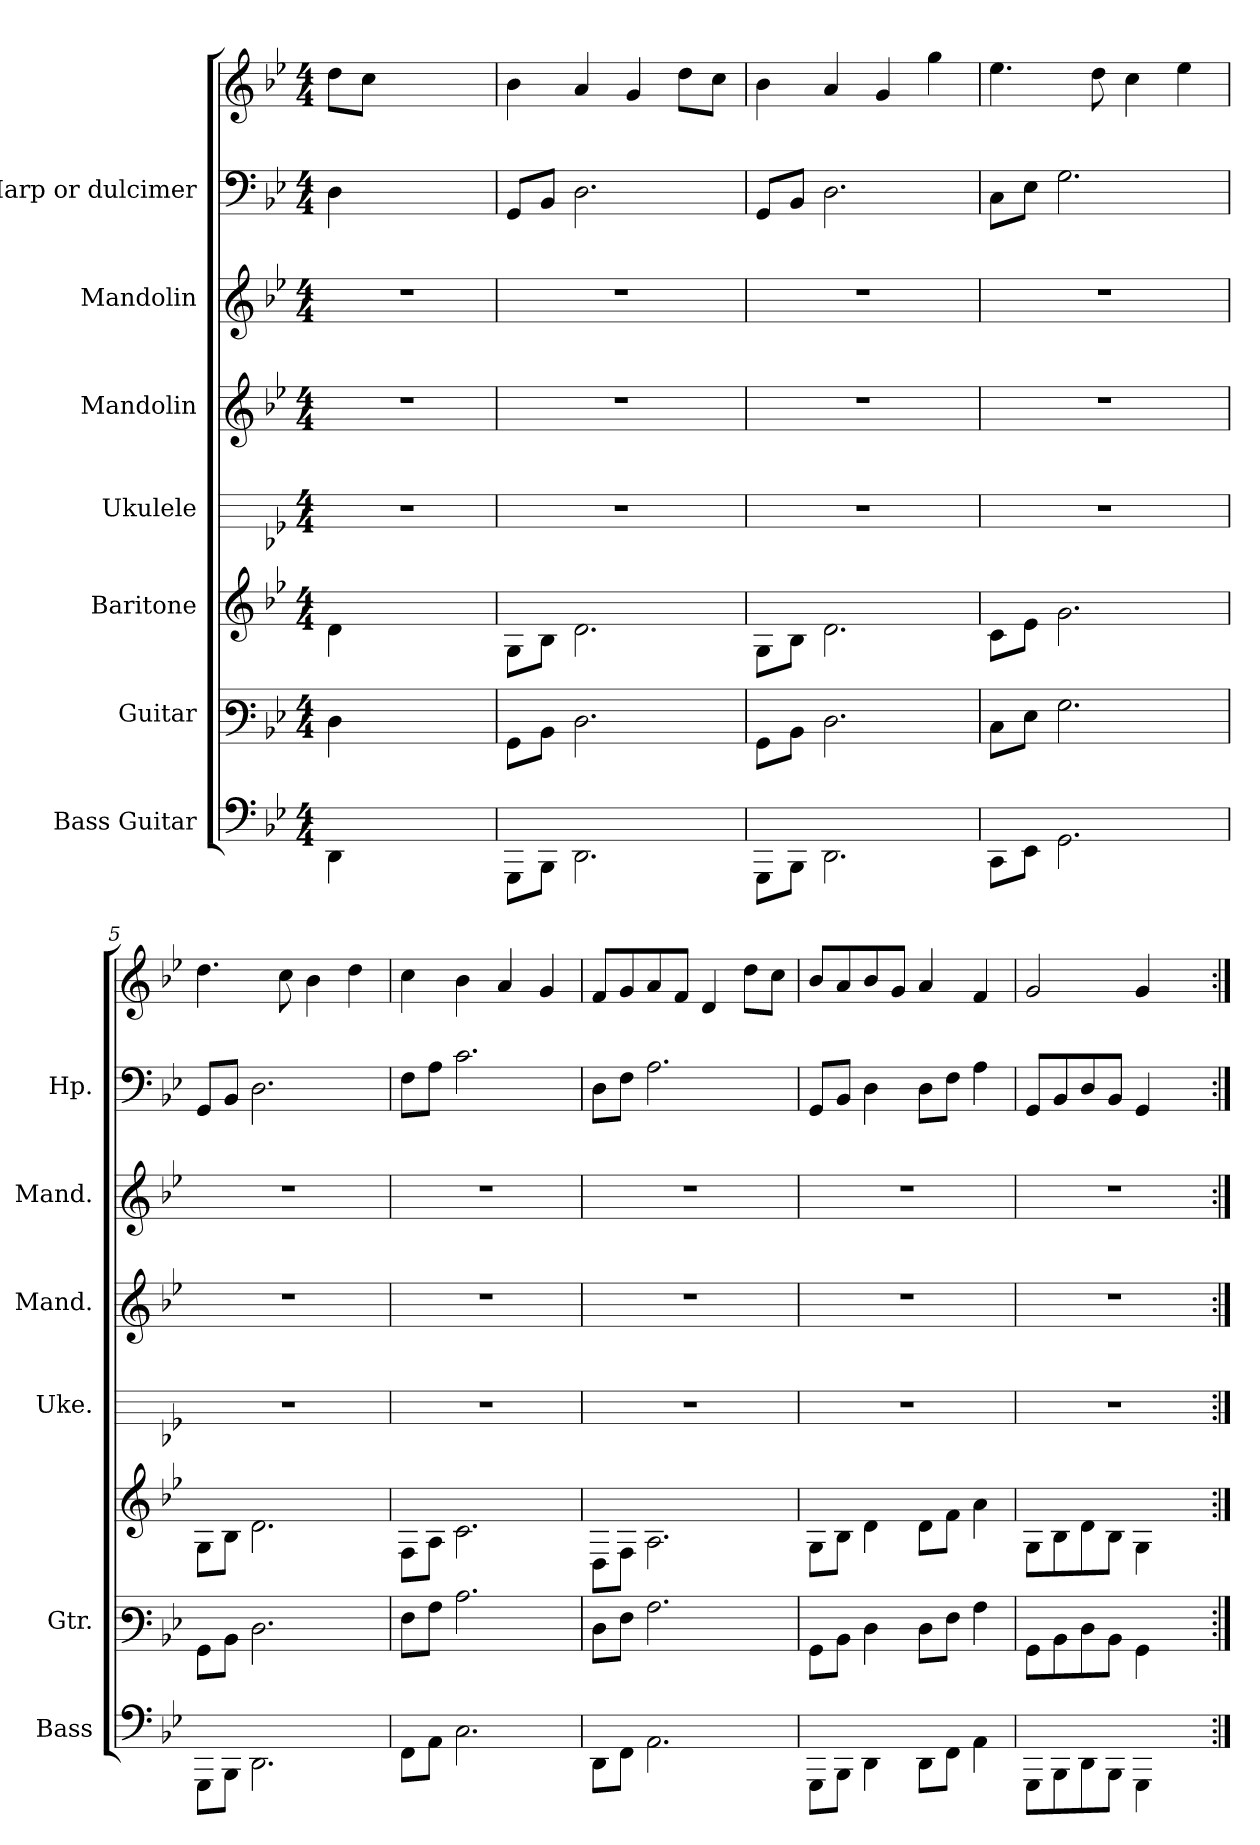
**kern	**kern	**kern	**kern	**kern	**kern	**kern	**kern
*part7	*part6	*part5	*part4	*part3	*part2	*part1	*part1
*staff8	*staff7	*staff6	*staff5	*staff4	*staff3	*staff2	*staff1
*I"Bass Guitar	*I"Guitar	*I"Baritone	*I"Ukulele	*I"Mandolin	*I"Mandolin	*I"Harp or dulcimer	*
*I'Bass	*I'Gtr.	*	*I'Uke.	*I'Mand.	*I'Mand.	*I'Hp.	*
*stria4	*stria6	*stria4	*stria4	*	*	*	*
*	*	*	*	*clefG2	*clefG2	*clefF4	*clefG2
*k[b-e-]	*k[b-e-]	*k[b-e-]	*k[b-e-]	*k[b-e-]	*k[b-e-]	*k[b-e-]	*k[b-e-]
*g:	*g:	*g:	*g:	*g:	*g:	*g:	*g:
*M4/4	*M4/4	*M4/4	*M4/4	*M4/4	*M4/4	*M4/4	*M4/4
*MM120	*MM120	*MM120	*MM120	*MM120	*MM120	*MM120	*MM120
=1	=1	=1	=1	=1	=1	=1	=1
4DD\	4D\	4d\	1r	1r	1r	4D\	8dd\L
.	.	.	.	.	.	.	8cc\J
2.ryy	2.ryy	2.ryy	.	.	.	2.ryy	2.ryy
=2	=2	=2	=2	=2	=2	=2	=2
8GGG\L	8GG\L	8G\L	1r	1r	1r	8GG/L	4b-\
8BBB-\J	8BB-\J	8B-\J	.	.	.	8BB-/J	.
2.DD\	2.D\	2.d\	.	.	.	2.D\	4a/
.	.	.	.	.	.	.	4g/
.	.	.	.	.	.	.	8dd\L
.	.	.	.	.	.	.	8cc\J
=3	=3	=3	=3	=3	=3	=3	=3
8GGG\L	8GG\L	8G\L	1r	1r	1r	8GG/L	4b-\
8BBB-\J	8BB-\J	8B-\J	.	.	.	8BB-/J	.
2.DD\	2.D\	2.d\	.	.	.	2.D\	4a/
.	.	.	.	.	.	.	4g/
.	.	.	.	.	.	.	4gg\
=4	=4	=4	=4	=4	=4	=4	=4
8CC\L	8C\L	8c\L	1r	1r	1r	8C\L	4.ee-\
8EE-\J	8E-\J	8e-\J	.	.	.	8E-\J	.
2.GG\	2.G\	2.g\	.	.	.	2.G\	.
.	.	.	.	.	.	.	8dd\
.	.	.	.	.	.	.	4cc\
.	.	.	.	.	.	.	4ee-\
=5	=5	=5	=5	=5	=5	=5	=5
8GGG\L	8GG\L	8G\L	1r	1r	1r	8GG/L	4.dd\
8BBB-\J	8BB-\J	8B-\J	.	.	.	8BB-/J	.
2.DD\	2.D\	2.d\	.	.	.	2.D\	.
.	.	.	.	.	.	.	8cc\
.	.	.	.	.	.	.	4b-\
.	.	.	.	.	.	.	4dd\
=6	=6	=6	=6	=6	=6	=6	=6
8FF\L	8F\L	8F\L	1r	1r	1r	8F\L	4cc\
8AA\J	8A\J	8A\J	.	.	.	8A\J	.
2.C\	2.c\	2.c\	.	.	.	2.c\	4b-\
.	.	.	.	.	.	.	4a/
.	.	.	.	.	.	.	4g/
!!LO:LB:g=z
=7	=7	=7	=7	=7	=7	=7	=7
8DD\L	8D\L	8D\L	1r	1r	1r	8D\L	8f/L
8FF\J	8F\J	8F\J	.	.	.	8F\J	8g/
2.AA\	2.A\	2.A\	.	.	.	2.A\	8a/
.	.	.	.	.	.	.	8f/J
.	.	.	.	.	.	.	4d/
.	.	.	.	.	.	.	8dd\L
.	.	.	.	.	.	.	8cc\J
!!LO:PB:g=z
=8	=8	=8	=8	=8	=8	=8	=8
8GGG\L	8GG\L	8G\L	1r	1r	1r	8GG/L	8b-/L
8BBB-\J	8BB-\J	8B-\J	.	.	.	8BB-/J	8a/
4DD\	4D\	4d\	.	.	.	4D\	8b-/
.	.	.	.	.	.	.	8g/J
8DD\L	8D\L	8d\L	.	.	.	8D\L	4a/
8FF\J	8F\J	8f\J	.	.	.	8F\J	.
4AA\	4A\	4a\	.	.	.	4A\	4f/
=9	=9	=9	=9	=9	=9	=9	=9
8GGG\L	8GG\L	8G\L	1r	1r	1r	8GG/L	2g/
8BBB-\	8BB-\	8B-\	.	.	.	8BB-/	.
8DD\	8D\	8d\	.	.	.	8D/	.
8BBB-\J	8BB-\J	8B-\J	.	.	.	8BB-/J	.
4GGG\	4GG\	4G\	.	.	.	4GG/	4g/
4ryy	4ryy	4ryy	.	.	.	4ryy	4ryy
=:|!	=:|!	=:|!	=:|!	=:|!	=:|!	=:|!	=:|!
*-	*-	*-	*-	*-	*-	*-	*-
